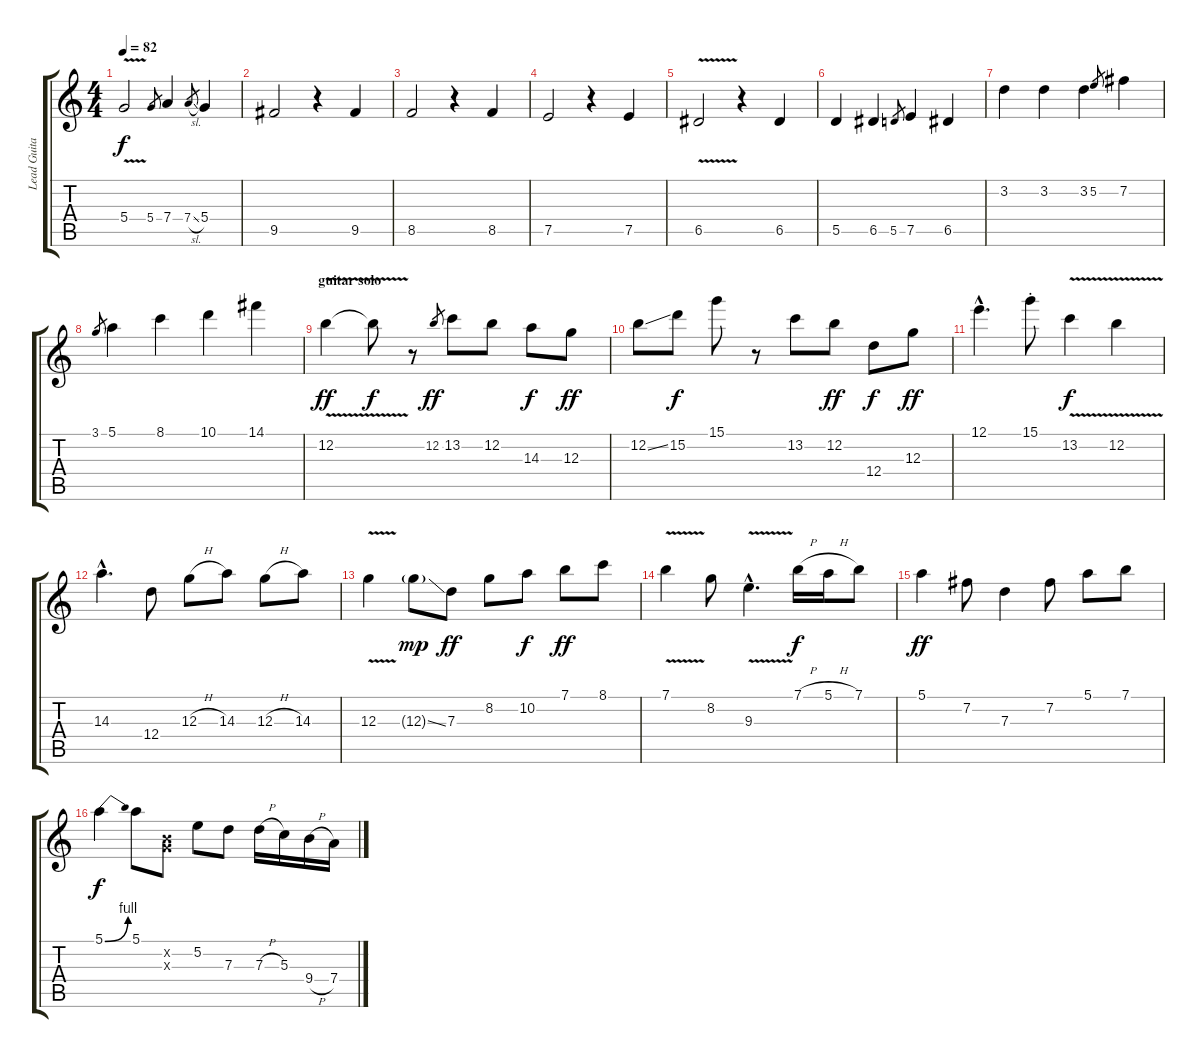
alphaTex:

\track ("Lead Guitar (Gilmour)" "Lead Guita") {instrument acousticguitarsteel}
\staff {score tabs}
\tuning (E4 B3 G3 D3 A2 E2) {hide}
\ts (4 4)
\tempo 82
\clef g2
\ks c
5.4{v}.2{dy f} 5.4.8{gr} 7.4.4 7.4{sl}.8{gr} 5.4.4 |
9.5.2 r.4 9.5.4 |
8.5.2 r.4 8.5.4 |
7.5.2 r.4 7.5.4 |
6.5{v}.2 r.4 6.5.4 |
5.5.4 6.5.4 5.5.8{gr} 7.5.4 6.5.4 |
3.2.4{instrument distortionguitar} 3.2.4 3.2.4 5.2.8{gr} 7.2.4 |
3.1.8{gr} 5.1.4 8.1.4 10.1.4 14.1.4 |
\section ("" "guitar solo")
12.2{v}.4{dy ff} 12.2{t}.8{dy f} r.8 12.2.8{gr dy ff} 13.2.8 12.2.8 14.3.8{dy f} 12.3.8{dy ff} |
12.2{ss}.8 15.2.8{dy f} 15.1.8 r.8 13.2.8 12.2.8{dy ff} 12.4.8{dy f} 12.3.8{dy ff} |
12.1{hac}.4{d} 15.1{st}.8 13.2{v}.4{dy f} 12.2{v}.4 |
14.3{hac}.4{d} 12.4.8 12.3{h}.8 14.3.8 12.3{h}.8 14.3.8 |
12.3{v}.4 12.3{ss g}.8{dy mp} 7.3.8{dy ff} 8.2.8 10.2.8{dy f} 7.1.8{dy ff} 8.1.8 |
7.1{v}.4 8.2.8 9.3{v hac}.4{d} 7.1{h}.16{dy f} 5.1{h}.16 7.1.8 |
5.1.4{dy ff} 7.2.8 7.3.4 7.2.8 5.1.8 7.1.8 |
5.1{be (bend 0 0 60 4)}.4{dy f} 5.1.8 (0.2{x} 0.3{x}).8 5.2.8 7.3.8 7.3{h}.16 5.3.16 9.4{h}.16 7.4.16
